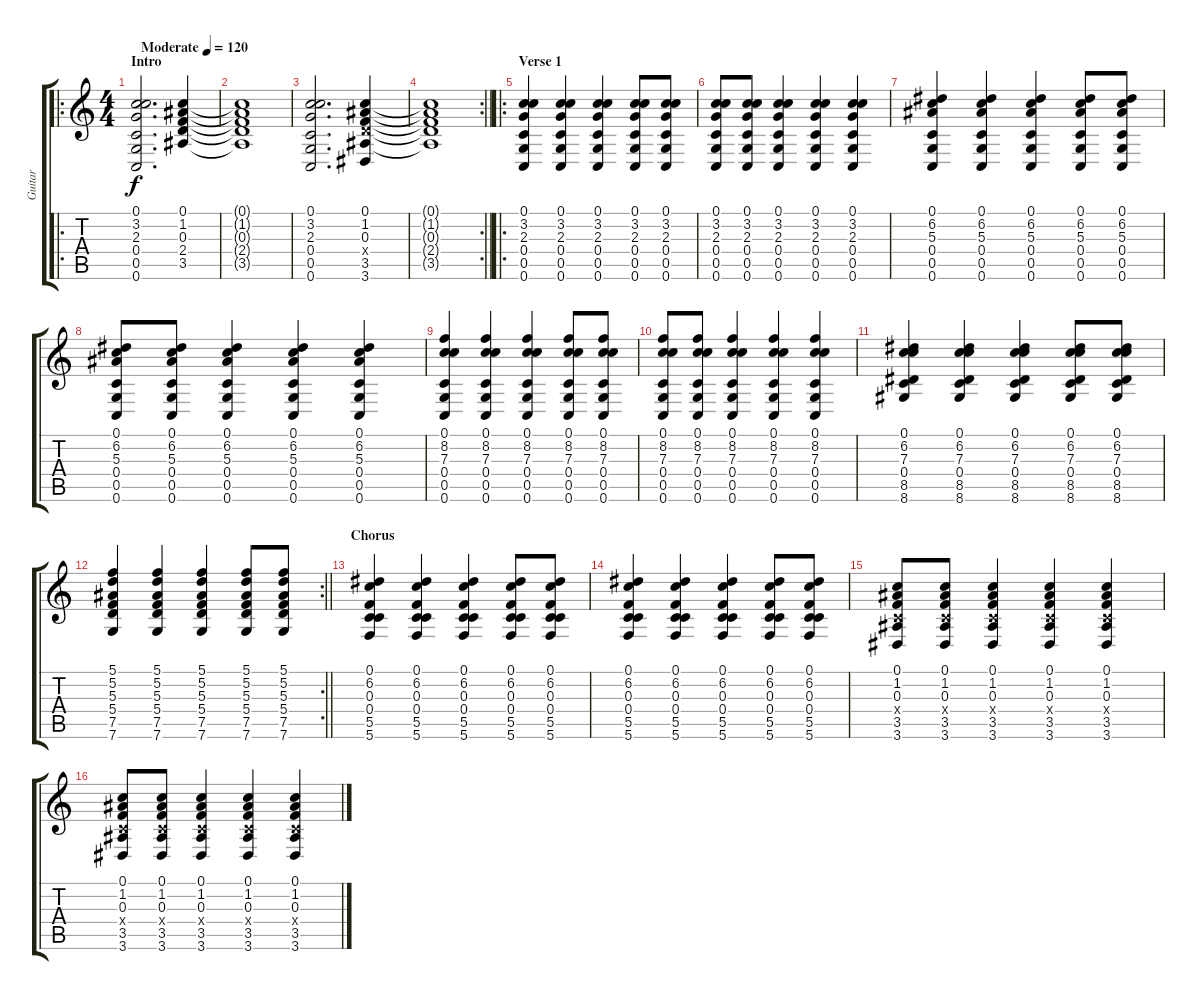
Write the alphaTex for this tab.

\track ("Guitar" "Guitar") {instrument acousticguitarsteel}
\staff {score tabs}
\tuning (C4 A3 F3 C3 G2 C2) {hide}
\ro
\ts (4 4)
\section ("" "Intro")
\tempo (120 "Moderate")
\clef g2
\ks c
(0.1 3.2 2.3 0.4 0.5 0.6).2{d dy f instrument acousticguitarsteel} (0.1 1.2 0.3 2.4 3.5).4 |
(0.1{t} 1.2{t} 0.3{t} 2.4{t} 3.5{t}).1 |
(0.1 3.2 2.3 0.4 0.5 0.6).2{d} (0.1 1.2 0.3 2.4{x} 3.5 3.6).4 |
\rc 2
\barLineRight lightlight
(0.1{t} 1.2{t} 0.3{t} 2.4{t} 3.5{t}).1 |
\ro
\section ("" "Verse 1")
(0.1 3.2 2.3 0.4 0.5 0.6).4 (0.1 3.2 2.3 0.4 0.5 0.6).4 (0.1 3.2 2.3 0.4 0.5 0.6).4 (0.1 3.2 2.3 0.4 0.5 0.6).8 (0.1 3.2 2.3 0.4 0.5 0.6).8 |
(0.1 3.2 2.3 0.4 0.5 0.6).8 (0.1 3.2 2.3 0.4 0.5 0.6).8 (0.1 3.2 2.3 0.4 0.5 0.6).4 (0.1 3.2 2.3 0.4 0.5 0.6).4 (0.1 3.2 2.3 0.4 0.5 0.6).4 |
(0.1 6.2 5.3 0.4 0.5 0.6).4 (0.1 6.2 5.3 0.4 0.5 0.6).4 (0.1 6.2 5.3 0.4 0.5 0.6).4 (0.1 6.2 5.3 0.4 0.5 0.6).8 (0.1 6.2 5.3 0.4 0.5 0.6).8 |
(0.1 6.2 5.3 0.4 0.5 0.6).8 (0.1 6.2 5.3 0.4 0.5 0.6).8 (0.1 6.2 5.3 0.4 0.5 0.6).4 (0.1 6.2 5.3 0.4 0.5 0.6).4 (0.1 6.2 5.3 0.4 0.5 0.6).4 |
(0.1 8.2 7.3 0.4 0.5 0.6).4 (0.1 8.2 7.3 0.4 0.5 0.6).4 (0.1 8.2 7.3 0.4 0.5 0.6).4 (0.1 8.2 7.3 0.4 0.5 0.6).8 (0.1 8.2 7.3 0.4 0.5 0.6).8 |
(0.1 8.2 7.3 0.4 0.5 0.6).8 (0.1 8.2 7.3 0.4 0.5 0.6).8 (0.1 8.2 7.3 0.4 0.5 0.6).4 (0.1 8.2 7.3 0.4 0.5 0.6).4 (0.1 8.2 7.3 0.4 0.5 0.6).4 |
(0.1 6.2 7.3 0.4 8.5 8.6).4 (0.1 6.2 7.3 0.4 8.5 8.6).4 (0.1 6.2 7.3 0.4 8.5 8.6).4 (0.1 6.2 7.3 0.4 8.5 8.6).8 (0.1 6.2 7.3 0.4 8.5 8.6).8 |
\rc 2
\barLineRight lightlight
(5.1 5.2 5.3 5.4 7.5 7.6).4 (5.1 5.2 5.3 5.4 7.5 7.6).4 (5.1 5.2 5.3 5.4 7.5 7.6).4 (5.1 5.2 5.3 5.4 7.5 7.6).8 (5.1 5.2 5.3 5.4 7.5 7.6).8 |
\section ("" "Chorus")
(0.1 6.2 0.3 0.4 5.5 5.6).4 (0.1 6.2 0.3 0.4 5.5 5.6).4 (0.1 6.2 0.3 0.4 5.5 5.6).4 (0.1 6.2 0.3 0.4 5.5 5.6).8 (0.1 6.2 0.3 0.4 5.5 5.6).8 |
(0.1 6.2 0.3 0.4 5.5 5.6).4 (0.1 6.2 0.3 0.4 5.5 5.6).4 (0.1 6.2 0.3 0.4 5.5 5.6).4 (0.1 6.2 0.3 0.4 5.5 5.6).8 (0.1 6.2 0.3 0.4 5.5 5.6).8 |
(0.1 1.2 0.3 0.4{x} 3.5 3.6).8 (0.1 1.2 0.3 0.4{x} 3.5 3.6).8 (0.1 1.2 0.3 0.4{x} 3.5 3.6).4 (0.1 1.2 0.3 0.4{x} 3.5 3.6).4 (0.1 1.2 0.3 0.4{x} 3.5 3.6).4 |
(0.1 1.2 0.3 0.4{x} 3.5 3.6).8 (0.1 1.2 0.3 0.4{x} 3.5 3.6).8 (0.1 1.2 0.3 0.4{x} 3.5 3.6).4 (0.1 1.2 0.3 0.4{x} 3.5 3.6).4 (0.1 1.2 0.3 0.4{x} 3.5 3.6).4
